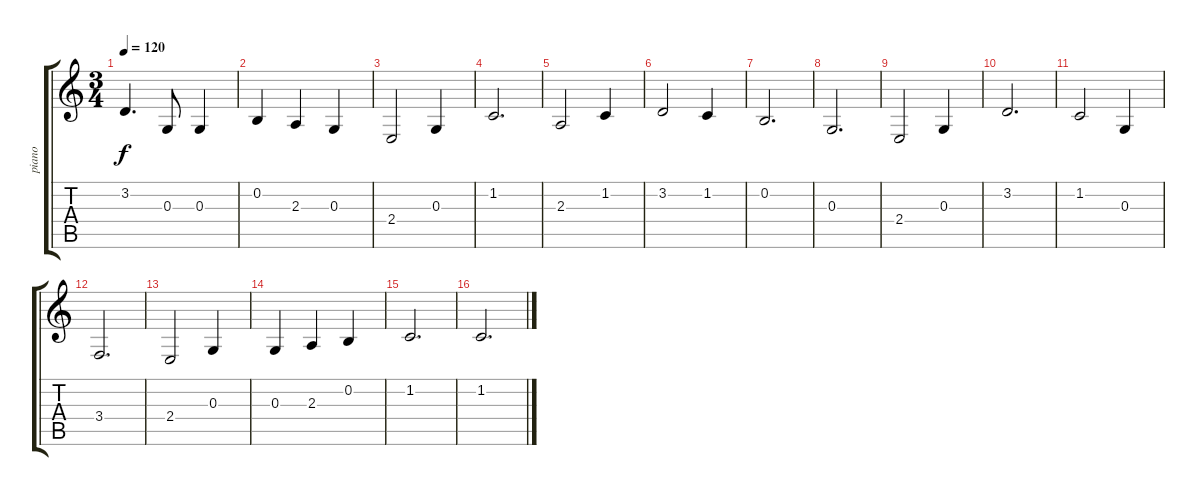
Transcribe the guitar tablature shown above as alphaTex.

\track ("piano" "piano") {instrument brightacousticpiano}
\staff {score tabs}
\tuning (E4 B3 G3 D3 A2 E2) {hide}
\ts (3 4)
\tempo 120
\clef g2
\ks c
3.2.4{d dy f} 0.3.8 0.3.4 |
0.2.4 2.3.4 0.3.4 |
2.4.2 0.3.4 |
1.2.2{d} |
2.3.2 1.2.4 |
3.2.2 1.2.4 |
0.2.2{d} |
0.3.2{d} |
2.4.2 0.3.4 |
3.2.2{d} |
1.2.2 0.3.4 |
3.4.2{d} |
2.4.2 0.3.4 |
0.3.4 2.3.4 0.2.4 |
1.2.2{d} |
1.2.2{d}
